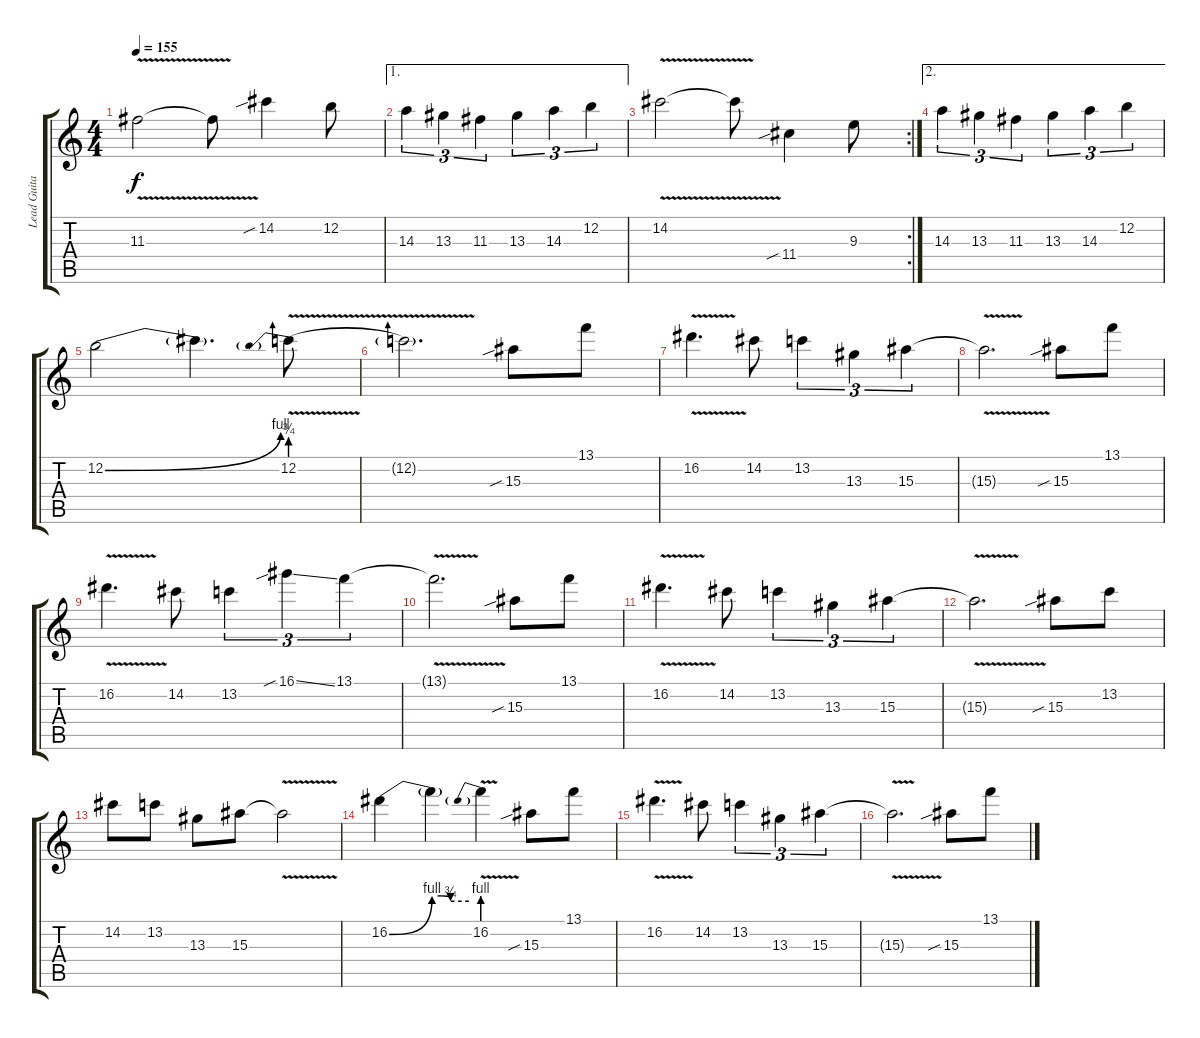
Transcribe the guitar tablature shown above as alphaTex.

\track ("Lead Guitar" "Lead Guita") {instrument distortionguitar}
\staff {score tabs}
\tuning (E4 B3 G3 D3 A2 E2) {hide}
\ts (4 4)
\tempo 155
\clef g2
\ks c
11.3{v}.2{dy f} 11.3{t}.8 14.2{sib}.4 12.2.8 |
\ae 1
14.3.4{tu (3 2)} 13.3.4{tu (3 2)} 11.3.4{tu (3 2)} 13.3.4{tu (3 2)} 14.3.4{tu (3 2)} 12.2.4{tu (3 2)} |
\rc 2
14.2{v}.2 14.2{t}.8 11.4{sib}.4 9.3.8 |
\ae 2
14.3.4{tu (3 2)} 13.3.4{tu (3 2)} 11.3.4{tu (3 2)} 13.3.4{tu (3 2)} 14.3.4{tu (3 2)} 12.2.4{tu (3 2)} |
12.2{be (bend 0 0 60 4)}.2 12.2{t}.4{d} 12.2{be (prebend 0 3 60 3) v}.8 |
12.2{t}.2{d} 15.3{sib}.8 13.1.8 |
16.2{v}.4{d} 14.2.8 13.2.4{tu (3 2)} 13.3.4{tu (3 2)} 15.3.4{tu (3 2)} |
15.3{v t}.2{d} 15.3{sib}.8 13.1.8 |
16.2{v}.4{d} 14.2.8 13.2.4{tu (3 2)} 16.1{sib ss}.4{tu (3 2)} 13.1.4{tu (3 2)} |
13.1{v t}.2{d} 15.3{sib}.8 13.1.8 |
16.2{v}.4{d} 14.2.8 13.2.4{tu (3 2)} 13.3.4{tu (3 2)} 15.3.4{tu (3 2)} |
15.3{v t}.2{d} 15.3{sib}.8 13.2.8 |
14.2.8 13.2.8 13.3.8 15.3.8 15.3{v t}.2 |
16.2{be (bend 0 0 60 4)}.4 16.2{be (custom 0 4 15 4 30 3 60 3) t}.4 16.2{be (prebend 0 4 60 4) v}.4 15.3{sib}.8 13.1.8 |
16.2{v}.4{d} 14.2.8 13.2.4{tu (3 2)} 13.3.4{tu (3 2)} 15.3.4{tu (3 2)} |
15.3{v t}.2{d} 15.3{sib}.8 13.1.8
